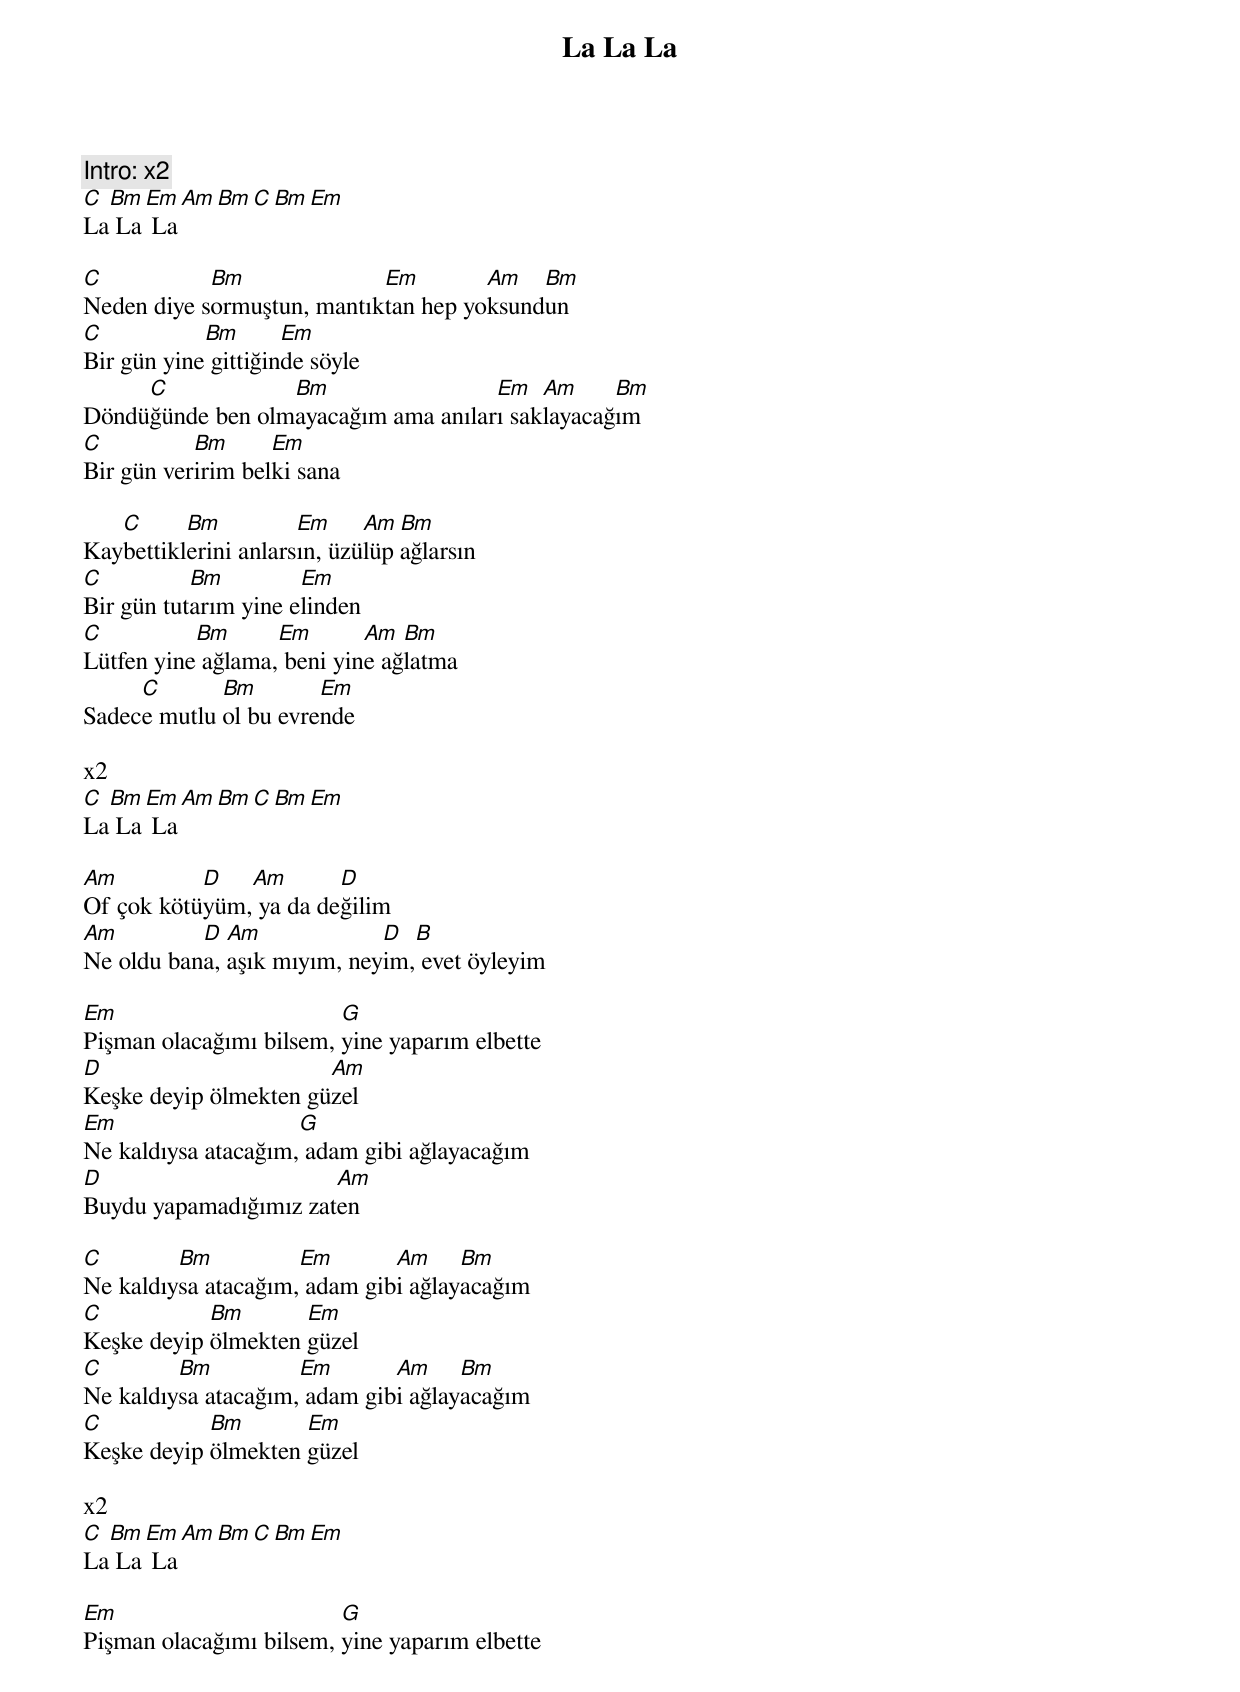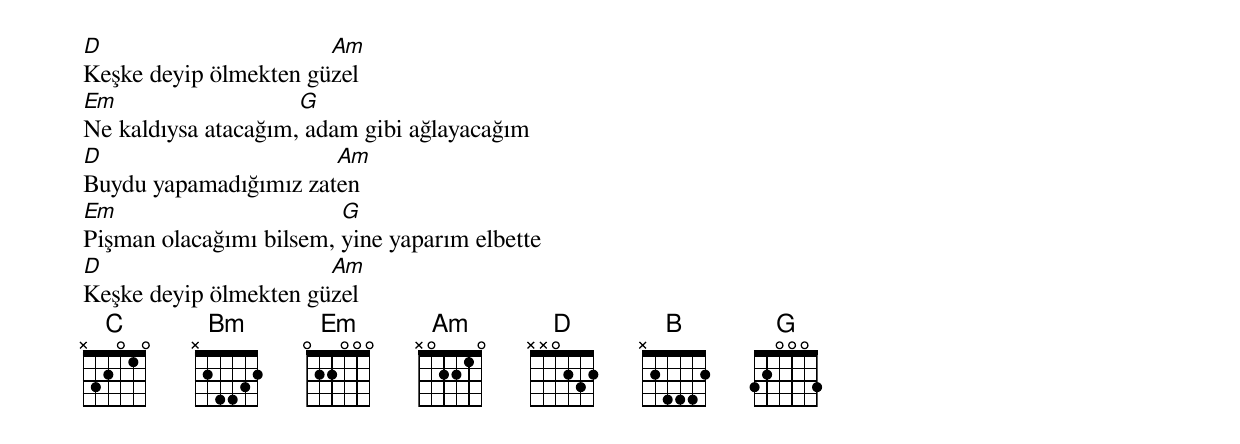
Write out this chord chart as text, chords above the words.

{title: La La La}
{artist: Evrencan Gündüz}

Intro: x2
C Bm Em Am Bm C Bm Em
La La La

C           Bm              Em        Am   Bm
Neden diye sormuştun, mantıktan hep yoksundun
C           Bm       Em
Bir gün yine gittiğinde söyle
     C            Bm                 Em   Am     Bm
Döndüğünde ben olmayacağım ama anıları saklayacağım
C          Bm      Em
Bir gün veririm belki sana

   C      Bm          Em     Am  Bm
Kaybettiklerini anlarsın, üzülüp ağlarsın
C          Bm         Em
Bir gün tutarım yine elinden
C          Bm      Em       Am  Bm
Lütfen yine ağlama, beni yine ağlatma
     C       Bm        Em
Sadece mutlu ol bu evrende

x2
C Bm Em Am Bm C Bm Em
La La La

Am         D   Am       D
Of çok kötüyüm, ya da değilim
Am         D  Am             D  B
Ne oldu bana, aşık mıyım, neyim, evet öyleyim

Em                       G
Pişman olacağımı bilsem, yine yaparım elbette
D                      Am
Keşke deyip ölmekten güzel
Em                   G
Ne kaldıysa atacağım, adam gibi ağlayacağım
D                      Am
Buydu yapamadığımız zaten

C        Bm          Em       Am     Bm
Ne kaldıysa atacağım, adam gibi ağlayacağım
C           Bm       Em
Keşke deyip ölmekten güzel
C        Bm          Em       Am     Bm
Ne kaldıysa atacağım, adam gibi ağlayacağım
C           Bm       Em
Keşke deyip ölmekten güzel

x2
C Bm Em Am Bm C Bm Em
La La La

Em                       G
Pişman olacağımı bilsem, yine yaparım elbette
D                      Am
Keşke deyip ölmekten güzel
Em                   G
Ne kaldıysa atacağım, adam gibi ağlayacağım
D                      Am
Buydu yapamadığımız zaten
Em                       G
Pişman olacağımı bilsem, yine yaparım elbette
D                      Am
Keşke deyip ölmekten güzel
